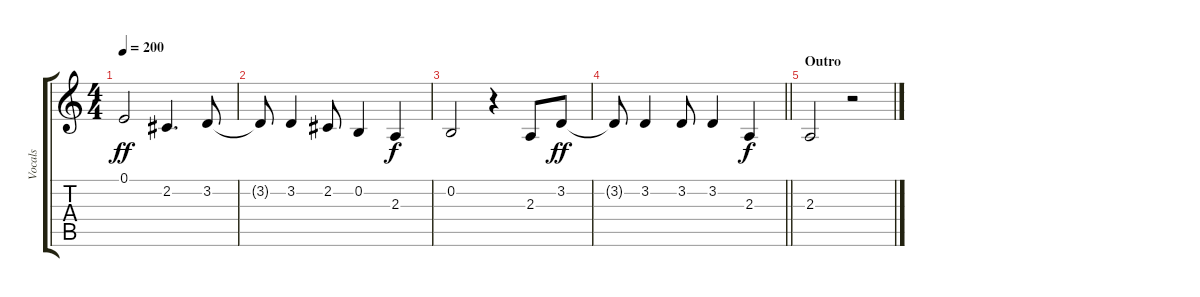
\track ("Vocals" "Vocals") {instrument tenorsax}
\staff {score tabs}
\tuning (E4 B3 G3 D3 A2 E2) {hide}
\ts (4 4)
\tempo 200
\clef g2
\ks c
0.1.2{dy ff} 2.2.4{d} 3.2.8 |
3.2{t}.8 3.2.4 2.2.8 0.2.4 2.3.4{dy f} |
0.2.2 r.4 2.3.8 3.2.8{dy ff} |
\barLineRight lightlight
3.2{t}.8 3.2.4 3.2.8 3.2.4 2.3.4{dy f} |
\section ("" "Outro")
2.3.2 r.2
